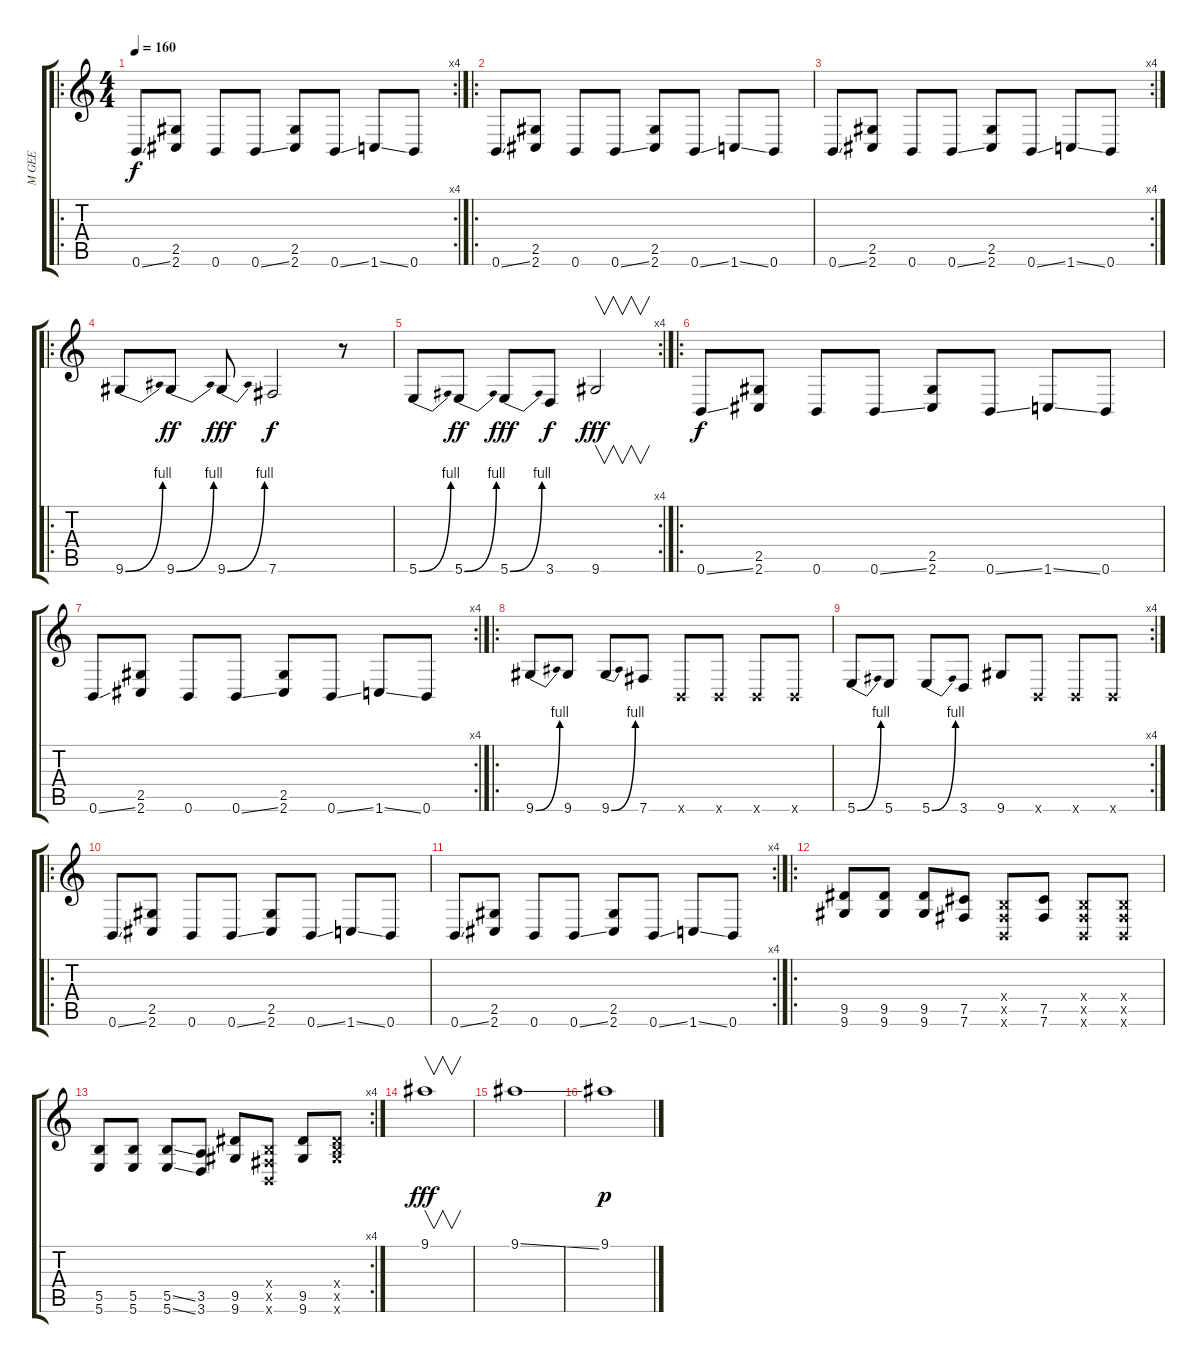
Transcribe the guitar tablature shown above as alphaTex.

\track ("M GEE" "M GEE") {instrument distortionguitar}
\staff {score tabs}
\tuning (Db4 Ab3 E3 B2 Gb2 B1) {hide}
\ro
\rc 4
\ts (4 4)
\tempo 160
\clef g2
\ks c
0.6{ss}.8{dy f instrument distortionguitar} (2.5 2.6).8 0.6.8 0.6{ss}.8 (2.5 2.6).8 0.6{ss}.8 1.6{ss}.8 0.6.8 |
\ro
0.6{ss}.8 (2.5 2.6).8 0.6.8 0.6{ss}.8 (2.5 2.6).8 0.6{ss}.8 1.6{ss}.8 0.6.8 |
\rc 4
0.6{ss}.8 (2.5 2.6).8 0.6.8 0.6{ss}.8 (2.5 2.6).8 0.6{ss}.8 1.6{ss}.8 0.6.8 |
\ro
9.6{be (bend 0 0 60 4)}.8 9.6{be (bend 0 0 60 4)}.8{dy ff} 9.6{be (bend 0 0 60 4)}.8{dy fff} 7.6.2{dy f} r.8 |
\rc 4
5.6{be (bend 0 0 60 4)}.8 5.6{be (bend 0 0 60 4)}.8{dy ff} 5.6{be (bend 0 0 60 4)}.8{dy fff} 3.6.8{dy f} 9.6.2{v dy fff} |
\ro
0.6{ss}.8{dy f} (2.5 2.6).8 0.6.8 0.6{ss}.8 (2.5 2.6).8 0.6{ss}.8 1.6{ss}.8 0.6.8 |
\rc 4
0.6{ss}.8 (2.5 2.6).8 0.6.8 0.6{ss}.8 (2.5 2.6).8 0.6{ss}.8 1.6{ss}.8 0.6.8 |
\ro
9.6{be (bend 0 0 60 4)}.8 9.6.8 9.6{be (bend 0 0 60 4)}.8 7.6.8 0.6{x}.8 0.6{x}.8 0.6{x}.8 0.6{x}.8 |
\rc 4
5.6{be (bend 0 0 60 4)}.8 5.6.8 5.6{be (bend 0 0 60 4)}.8 3.6.8 9.6.8 0.6{x}.8 0.6{x}.8 0.6{x}.8 |
\ro
0.6{ss}.8 (2.5 2.6).8 0.6.8 0.6{ss}.8 (2.5 2.6).8 0.6{ss}.8 1.6{ss}.8 0.6.8 |
\rc 4
0.6{ss}.8 (2.5 2.6).8 0.6.8 0.6{ss}.8 (2.5 2.6).8 0.6{ss}.8 1.6{ss}.8 0.6.8 |
\ro
(9.5 9.6).8 (9.5 9.6).8 (9.5 9.6).8 (7.5 7.6).8 (0.4{x} 0.5{x} 0.6{x}).8 (7.5 7.6).8 (0.4{x} 0.5{x} 0.6{x}).8 (0.4{x} 0.5{x} 0.6{x}).8 |
\rc 4
(5.5 5.6).8 (5.5 5.6).8 (5.5{ss} 5.6{ss}).8 (3.5 3.6).8 (9.5 9.6).8 (0.4{x} 0.5{x} 0.6{x}).8 (9.5 9.6).8 (0.4{x} 9.5{x} 9.6{x}).8 |
9.1.1{v dy fff} |
9.1{ss}.1 |
9.1.1{dy p}
